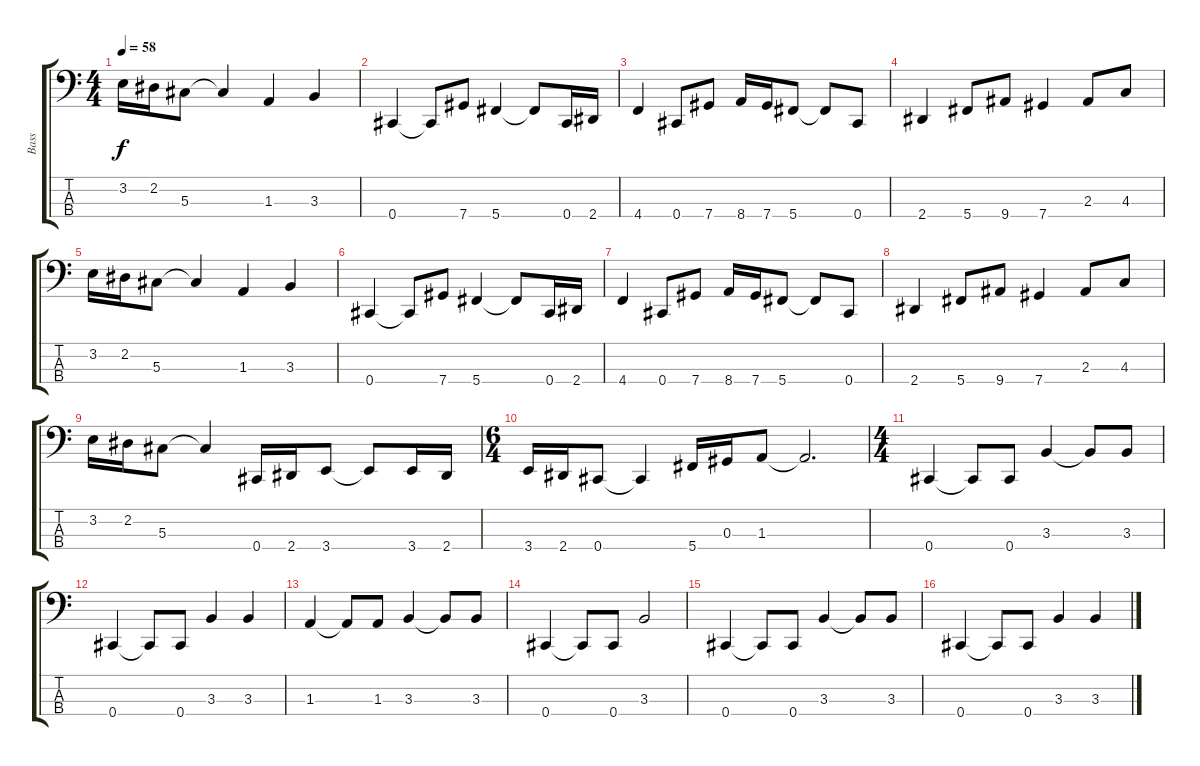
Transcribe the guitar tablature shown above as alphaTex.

\track ("Bass" "Bass") {instrument slapbass2}
\staff {score tabs}
\tuning (Gb2 Db2 Ab1 Db1) {hide}
\ts (4 4)
\tempo 58
\clef f4
\ks c
3.2.16{dy f} 2.2.16 5.3.8 5.3{t}.4 1.3.4 3.3.4 |
0.4.4 0.4{t}.8 7.4.8 5.4.4 5.4{t}.8 0.4.16 2.4.16 |
4.4.4 0.4.8 7.4.8 8.4.16 7.4.16 5.4.8 5.4{t}.8 0.4.8 |
2.4.4 5.4.8 9.4.8 7.4.4 2.3.8 4.3.8 |
3.2.16 2.2.16 5.3.8 5.3{t}.4 1.3.4 3.3.4 |
0.4.4 0.4{t}.8 7.4.8 5.4.4 5.4{t}.8 0.4.16 2.4.16 |
4.4.4 0.4.8 7.4.8 8.4.16 7.4.16 5.4.8 5.4{t}.8 0.4.8 |
2.4.4 5.4.8 9.4.8 7.4.4 2.3.8 4.3.8 |
3.2.16 2.2.16 5.3.8 5.3{t}.4 0.4.16 2.4.16 3.4.8 3.4{t}.8 3.4.16 2.4.16 |
\ts (6 4)
3.4.16 2.4.16 0.4.8 0.4{t}.4 5.4.16 0.3.16 1.3.8 1.3{t}.2{d} |
\ts (4 4)
0.4.4 0.4{t}.8 0.4.8 3.3.4 3.3{t}.8 3.3.8 |
0.4.4 0.4{t}.8 0.4.8 3.3.4 3.3.4 |
1.3.4 1.3{t}.8 1.3.8 3.3.4 3.3{t}.8 3.3.8 |
0.4.4 0.4{t}.8 0.4.8 3.3.2 |
0.4.4 0.4{t}.8 0.4.8 3.3.4 3.3{t}.8 3.3.8 |
0.4.4 0.4{t}.8 0.4.8 3.3.4 3.3.4
